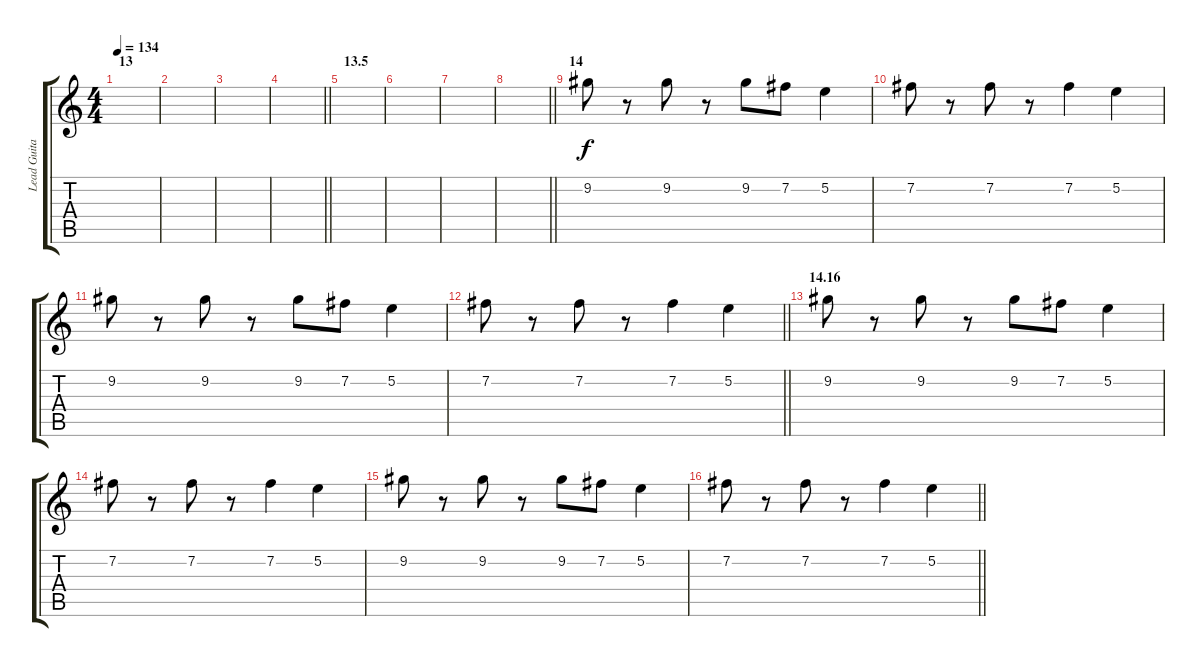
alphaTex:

\track ("Lead Guitar" "Lead Guita") {instrument electricguitarjazz}
\staff {score tabs}
\tuning (E4 B3 G3 D3 A2 E2) {hide}
\ts (4 4)
\section ("" "13")
\tempo 134
\clef g2
\ks c
|
|
|
\barLineRight lightlight
|
\section ("" "13.5")
|
|
|
\barLineRight lightlight
|
\section ("" "14")
9.2.8{volume 9} r.8 9.2.8 r.8 9.2.8 7.2.8 5.2.4 |
7.2.8 r.8 7.2.8 r.8 7.2.4 5.2.4 |
9.2.8 r.8 9.2.8 r.8 9.2.8 7.2.8 5.2.4 |
\barLineRight lightlight
7.2.8 r.8 7.2.8 r.8 7.2.4 5.2.4 |
\section ("" "14.16")
9.2.8 r.8 9.2.8 r.8 9.2.8 7.2.8 5.2.4 |
7.2.8 r.8 7.2.8 r.8 7.2.4 5.2.4 |
9.2.8 r.8 9.2.8 r.8 9.2.8 7.2.8 5.2.4 |
\barLineRight lightlight
7.2.8 r.8 7.2.8 r.8 7.2.4 5.2.4
